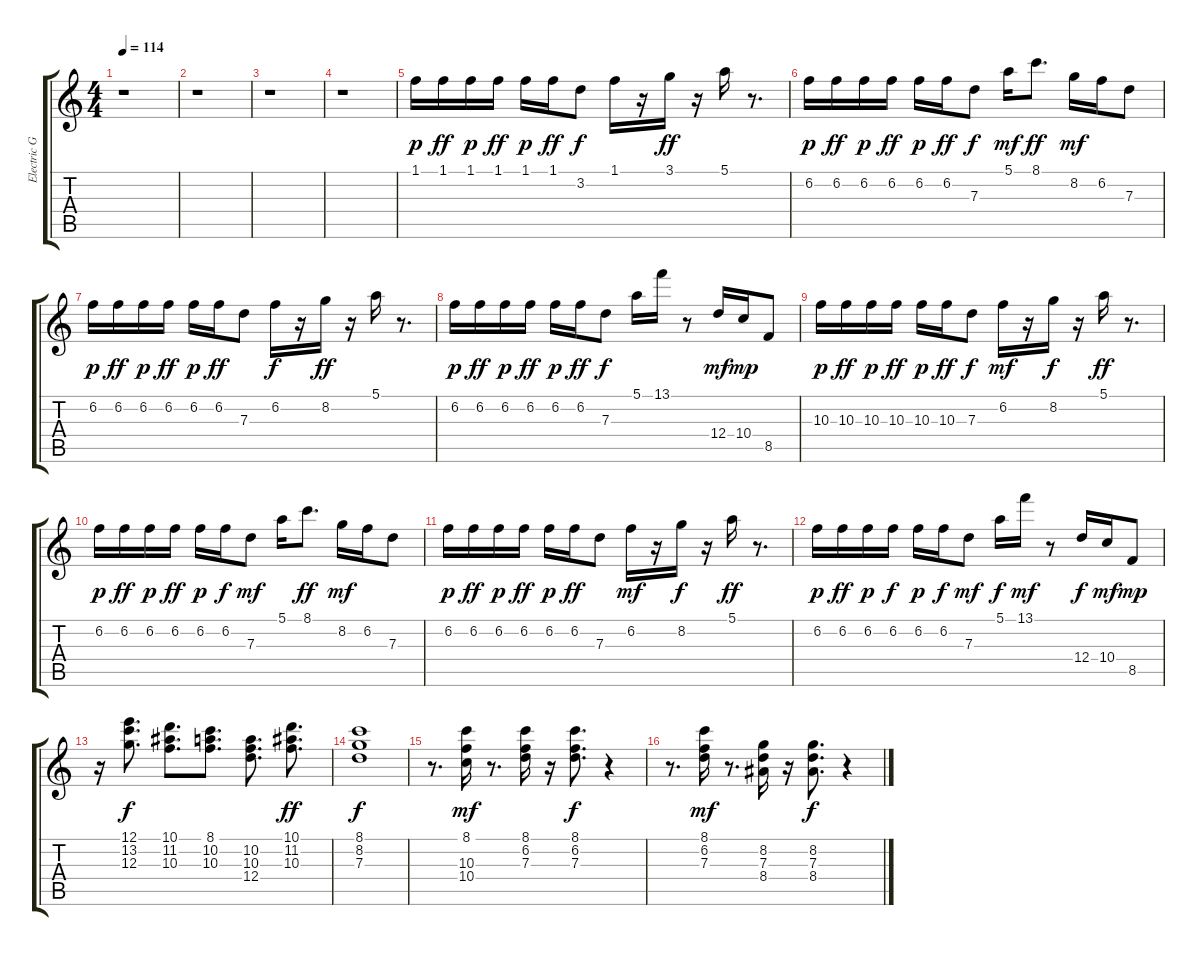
\track ("Electric Guitar (clean)" "Electric G") {instrument electricguitarclean}
\staff {score tabs}
\tuning (E4 B3 G3 D3 A2 E2) {hide}
\ts (4 4)
\tempo 114
\clef g2
\ks c
r.1{dy p instrument electricguitarclean} |
r.1 |
r.1 |
r.1 |
1.1.16{instrument electricguitarclean} 1.1.16{dy ff} 1.1.16{dy p} 1.1.16{dy ff} 1.1.16{dy p} 1.1.16{dy ff} 3.2.8{dy f} 1.1.16 r.16 3.1.16{dy ff} r.16 5.1.16 r.8{d} |
6.2.16{dy p} 6.2.16{dy ff} 6.2.16{dy p} 6.2.16{dy ff} 6.2.16{dy p} 6.2.16{dy ff} 7.3.8{dy f} 5.1.16{dy mf} 8.1.8{d dy ff} 8.2.16{dy mf} 6.2.16 7.3.8 |
6.2.16{dy p} 6.2.16{dy ff} 6.2.16{dy p} 6.2.16{dy ff} 6.2.16{dy p} 6.2.16{dy ff} 7.3.8 6.2.16{dy f} r.16 8.2.16{dy ff} r.16 5.1.16 r.8{d} |
6.2.16{dy p} 6.2.16{dy ff} 6.2.16{dy p} 6.2.16{dy ff} 6.2.16{dy p} 6.2.16{dy ff} 7.3.8{dy f} 5.1.16 13.1.16 r.8 12.4.16{dy mf} 10.4.16{dy mp} 8.5.8 |
10.3.16{dy p} 10.3.16{dy ff} 10.3.16{dy p} 10.3.16{dy ff} 10.3.16{dy p} 10.3.16{dy ff} 7.3.8{dy f} 6.2.16{dy mf} r.16 8.2.16{dy f} r.16 5.1.16{dy ff} r.8{d} |
6.2.16{dy p} 6.2.16{dy ff} 6.2.16{dy p} 6.2.16{dy ff} 6.2.16{dy p} 6.2.16{dy f} 7.3.8{dy mf} 5.1.16 8.1.8{d dy ff} 8.2.16{dy mf} 6.2.16 7.3.8 |
6.2.16{dy p} 6.2.16{dy ff} 6.2.16{dy p} 6.2.16{dy ff} 6.2.16{dy p} 6.2.16{dy ff} 7.3.8 6.2.16{dy mf} r.16 8.2.16{dy f} r.16 5.1.16{dy ff} r.8{d} |
6.2.16{dy p} 6.2.16{dy ff} 6.2.16{dy p} 6.2.16{dy f} 6.2.16{dy p} 6.2.16{dy f} 7.3.8{dy mf} 5.1.16{dy f} 13.1.16{dy mf} r.8 12.4.16{dy f} 10.4.16{dy mf} 8.5.8{dy mp} |
r.16 (12.1 13.2 12.3).8{d dy f} (10.1 11.2 10.3).8{d} (8.1 10.2 10.3).8{d} (10.2 10.3 12.4).8{d} (10.1 11.2 10.3).8{d dy ff} |
(8.1 8.2 7.3).1{dy f} |
r.8{d} (8.1 10.3 10.4).16{dy mf} r.8{d} (8.1 6.2 7.3).16 r.16 (8.1 6.2 7.3).8{d dy f} r.4 |
r.8{d} (8.1 6.2 7.3).16{dy mf} r.8{d} (8.2 7.3 8.4).16 r.16 (8.2 7.3 8.4).8{d dy f} r.4
